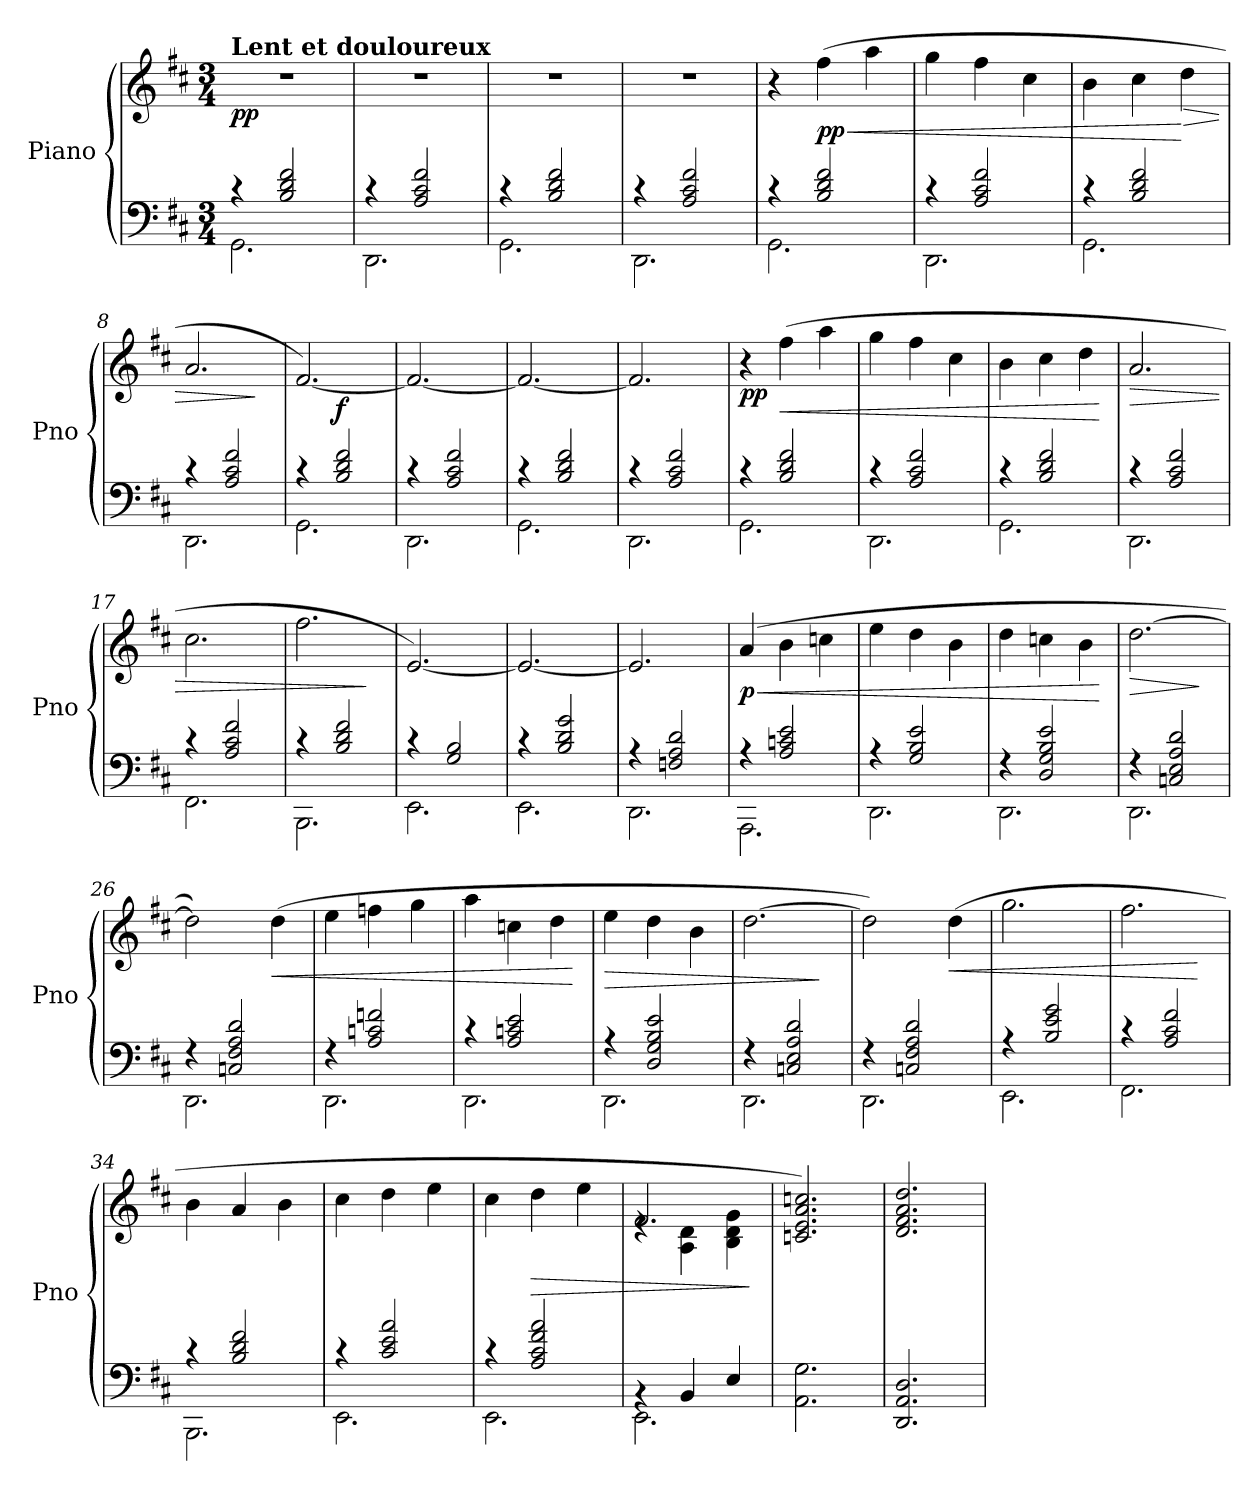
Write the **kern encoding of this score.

**kern	**kern	**dynam
*part1	*part1	*part1
*staff2	*staff1	*staff1/2
*I"Piano	*	*
*I'Pno	*	*
*clefF4	*clefG2	*
*k[f#c#]	*k[f#c#]	*
*M3/4	*M3/4	*
=1	=1	=1
*^	*	*
!	!	!LO:TX:a:B:t=Lent et douloureux	!
!	!	!	!LO:DY:b
4r	2.GG\	2.r	pp
2B/ 2d/ 2f#/	.	.	.
=2	=2	=2	=2
4r	2.DD\	2.r	.
2A/ 2c#/ 2f#/	.	.	.
=3	=3	=3	=3
4r	2.GG\	2.r	.
2B/ 2d/ 2f#/	.	.	.
=4	=4	=4	=4
4r	2.DD\	2.r	.
2A/ 2c#/ 2f#/	.	.	.
=5	=5	=5	=5
4r	2.GG\	4r	.
!	!	!	!LO:HP:b
!	!	!	!LO:DY:n=1:b
2B/ 2d/ 2f#/	.	(>4ff#\	< pp
.	.	4aa\	.
!!LO:LB:g=z
=6	=6	=6	=6
4r	2.DD\	4gg\	.
2A/ 2c#/ 2f#/	.	4ff#\	.
.	.	4cc#\	.
=7	=7	=7	=7
4r	2.GG\	4b\	.
2B/ 2d/ 2f#/	.	4cc#\	.
!	!	!	!LO:HP:n=1:b
.	.	4dd\	[ >
=8	=8	=8	=8
4r	2.DD\	2.a/	.
2A/ 2c#/ 2f#/	.	.	.
*v	*v	*	*
.	.	]
=9	=9	=9
*^	*	*
4r	2.GG\	[2.f#/)	.
!	!	!	!LO:DY:a=2
2B/ 2d/ 2f#/	.	.	f
=10	=10	=10	=10
4r	2.DD\	2.f#/_	.
2A/ 2c#/ 2f#/	.	.	.
!!LO:LB:g=z
=11	=11	=11	=11
4r	2.GG\	2.f#/_	.
2B/ 2d/ 2f#/	.	.	.
=12	=12	=12	=12
4r	2.DD\	2.f#/]	.
2A/ 2c#/ 2f#/	.	.	.
=13	=13	=13	=13
!	!	!	!LO:DY:b
4r	2.GG\	4r	pp
!	!	!	!LO:HP:b
2B/ 2d/ 2f#/	.	(>4ff#\	<
.	.	4aa\	.
=14	=14	=14	=14
4r	2.DD\	4gg\	.
2A/ 2c#/ 2f#/	.	4ff#\	.
.	.	4cc#\	.
=15	=15	=15	=15
4r	2.GG\	4b\	.
2B/ 2d/ 2f#/	.	4cc#\	.
.	.	4dd\	.
*v	*v	*	*
.	.	[
!!LO:LB:g=z
=16	=16	=16
*^	*	*
!	!	!	!LO:HP:b
4r	2.DD\	2.a/	>
2A/ 2c#/ 2f#/	.	.	.
=17	=17	=17	=17
4r	2.FF#\	2.cc#\	.
2A/ 2c#/ 2f#/	.	.	.
=18	=18	=18	=18
4r	2.BBB\	2.ff#\	.
2B/ 2d/ 2f#/	.	.	.
*v	*v	*	*
.	.	]
=19	=19	=19
*^	*	*
4r	2.EE\	[2.e/)	.
2G/ 2B/	.	.	.
=20	=20	=20	=20
4r	2.EE\	2.e/_	.
2B/ 2d/ 2g/	.	.	.
!!LO:LB:g=z
=21	=21	=21	=21
4r	2.DD\	2.e/]	.
2Fn/ 2A/ 2d/	.	.	.
=22	=22	=22	=22
!	!	!	!LO:HP:b
!	!	!	!LO:DY:n=1:b
4r	2.AAA\	(>4a/	< p
2A/ 2cn/ 2e/	.	4b\	.
.	.	4ccn\	.
=23	=23	=23	=23
4r	2.DD\	4ee\	.
2G/ 2B/ 2e/	.	4dd\	.
.	.	4b\	.
=24	=24	=24	=24
4r	2.DD\	4dd\	.
2D/ 2G/ 2B/ 2e/	.	4ccn\	.
.	.	4b\	.
*v	*v	*	*
.	.	[
=25	=25	=25
*^	*	*
!	!	!	!LO:HP:b
4r	2.DD\	[2.dd\	>
2Cn/ 2E/ 2A/ 2d/	.	.	.
*v	*v	*	*
.	.	]
!!LO:LB:g=z
=26	=26	=26
*^	*	*
4r	2.DD\	2dd\])	.
2Cn/ 2F#/ 2A/ 2d/	.	.	.
!	!	!	!LO:HP:b
.	.	(>4dd\	<
=27	=27	=27	=27
4r	2.DD\	4ee\	.
2A/ 2cn/ 2fn/	.	4ffn\	.
.	.	4gg\	.
=28	=28	=28	=28
4r	2.DD\	4aa\	.
2A/ 2cn/ 2e/	.	4ccn\	.
.	.	4dd\	.
*v	*v	*	*
.	.	[
=29	=29	=29
*^	*	*
!	!	!	!LO:HP:b
4r	2.DD\	4ee\	>
2D/ 2G/ 2B/ 2e/	.	4dd\	.
.	.	4b\	.
=30	=30	=30	=30
4r	2.DD\	[2.dd\	.
2Cn/ 2E/ 2A/ 2d/	.	.	.
*v	*v	*	*
.	.	]
!!LO:LB:g=z
=31	=31	=31
*^	*	*
4r	2.DD\	2dd\])	.
2Cn/ 2F#/ 2A/ 2d/	.	.	.
!	!	!	!LO:HP:b
.	.	(>4dd\	<
=32	=32	=32	=32
4r	2.EE\	2.gg\	.
2B/ 2e/ 2g/	.	.	.
=33	=33	=33	=33
4r	2.FF#\	2.ff#\	.
2A/ 2c#/ 2f#/	.	.	.
*v	*v	*	*
.	.	[
=34	=34	=34
*^	*	*
4r	2.BBB\	4b\	.
2B/ 2d/ 2f#/	.	4a/	.
.	.	4b\	.
=35	=35	=35	=35
4r	2.EE\	4cc#\	.
2c#/ 2e/ 2a/	.	4dd\	.
.	.	4ee\	.
!!LO:LB:g=z
=36	=36	=36	=36
4r	2.EE\	4cc#\	.
!	!	!	!LO:HP:b
2A/ 2c#/ 2f#/ 2a/	.	4dd\	>
.	.	4ee\	.
=37	=37	=37	=37
*	*	*^	*
4rBB	2.EE\	2.f#/	4re	.
4BB/	.	.	4A\ 4d\	.
4E/	.	.	4B\ 4d\ 4g\	.
*v	*v	*	*	*
*	*v	*v	*
.	.	]
=38	=38	=38
2.AA\ 2.G\	2.cn/ 2.e/ 2.a/ 2.ccn/)	.
=39	=39	=39
2.DD/ 2.AA/ 2.D/	2.d/ 2.f#/ 2.a/ 2.dd/	.
=	=	=
*-	*-	*-
